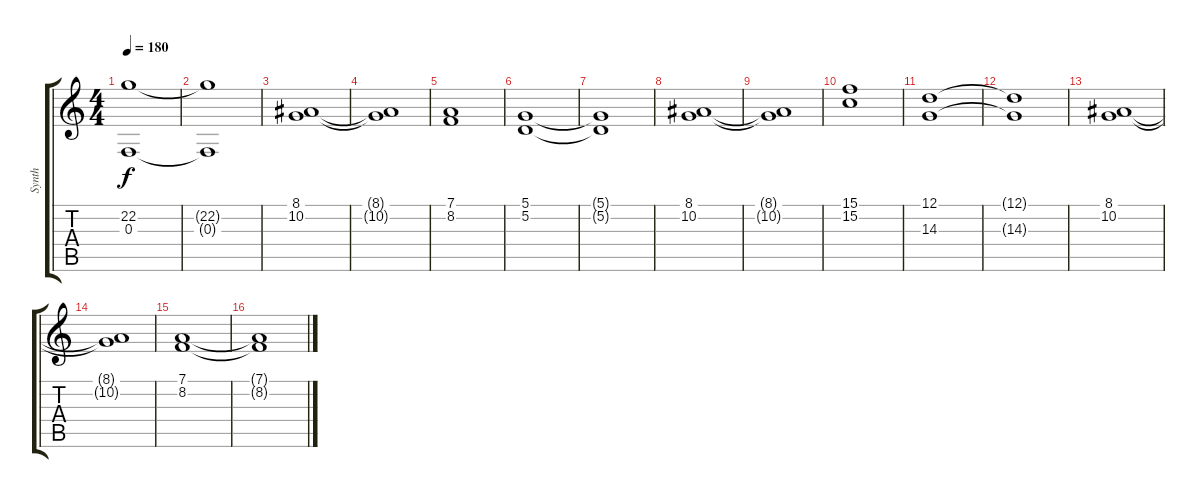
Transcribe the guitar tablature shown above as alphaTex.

\track ("Synth" "Synth") {instrument orchestrahit}
\staff {score tabs}
\tuning (D4 A3 F3 C3 G2 D2) {hide}
\ts (4 4)
\tempo 180
\clef g2
\ks c
(22.2{t} 0.3).1{dy f} |
(22.2{t} 0.3{t}).1 |
(8.1 10.2).1 |
(8.1{t} 10.2{t}).1 |
(7.1 8.2).1 |
(5.1 5.2).1 |
(5.1{t} 5.2{t}).1 |
(8.1 10.2).1 |
(8.1{t} 10.2{t}).1 |
(15.1 15.2).1 |
(12.1 14.3).1 |
(12.1{t} 14.3{t}).1 |
(8.1 10.2).1 |
(8.1{t} 10.2{t}).1 |
(7.1 8.2).1 |
(7.1{t} 8.2{t}).1
